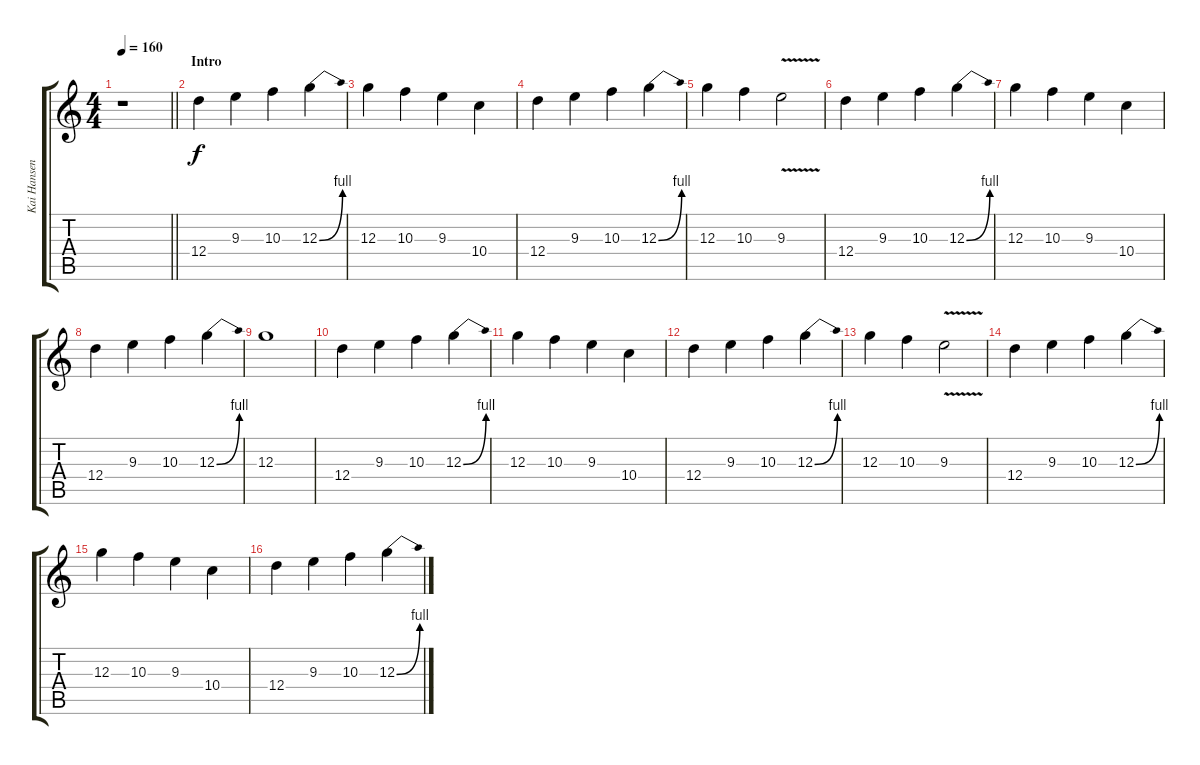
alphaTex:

\track ("Kai Hansen" "Kai Hansen") {instrument distortionguitar}
\staff {score tabs}
\tuning (E4 B3 G3 D3 A2 E2) {hide}
\ts (4 4)
\tempo 160
\clef g2
\barLineRight lightlight
\ks c
r.1{dy f instrument distortionguitar} |
\section ("" "Intro")
12.4.4 9.3.4 10.3.4 12.3{be (bend 0 0 60 4)}.4 |
12.3.4 10.3.4 9.3.4 10.4.4 |
12.4.4 9.3.4 10.3.4 12.3{be (bend 0 0 60 4)}.4 |
12.3.4 10.3.4 9.3{v}.2 |
12.4.4 9.3.4 10.3.4 12.3{be (bend 0 0 60 4)}.4 |
12.3.4 10.3.4 9.3.4 10.4.4 |
12.4.4 9.3.4 10.3.4 12.3{be (bend 0 0 60 4)}.4 |
12.3.1 |
12.4.4 9.3.4 10.3.4 12.3{be (bend 0 0 60 4)}.4 |
12.3.4 10.3.4 9.3.4 10.4.4 |
12.4.4 9.3.4 10.3.4 12.3{be (bend 0 0 60 4)}.4 |
12.3.4 10.3.4 9.3{v}.2 |
12.4.4 9.3.4 10.3.4 12.3{be (bend 0 0 60 4)}.4 |
12.3.4 10.3.4 9.3.4 10.4.4 |
12.4.4 9.3.4 10.3.4 12.3{be (bend 0 0 60 4)}.4
